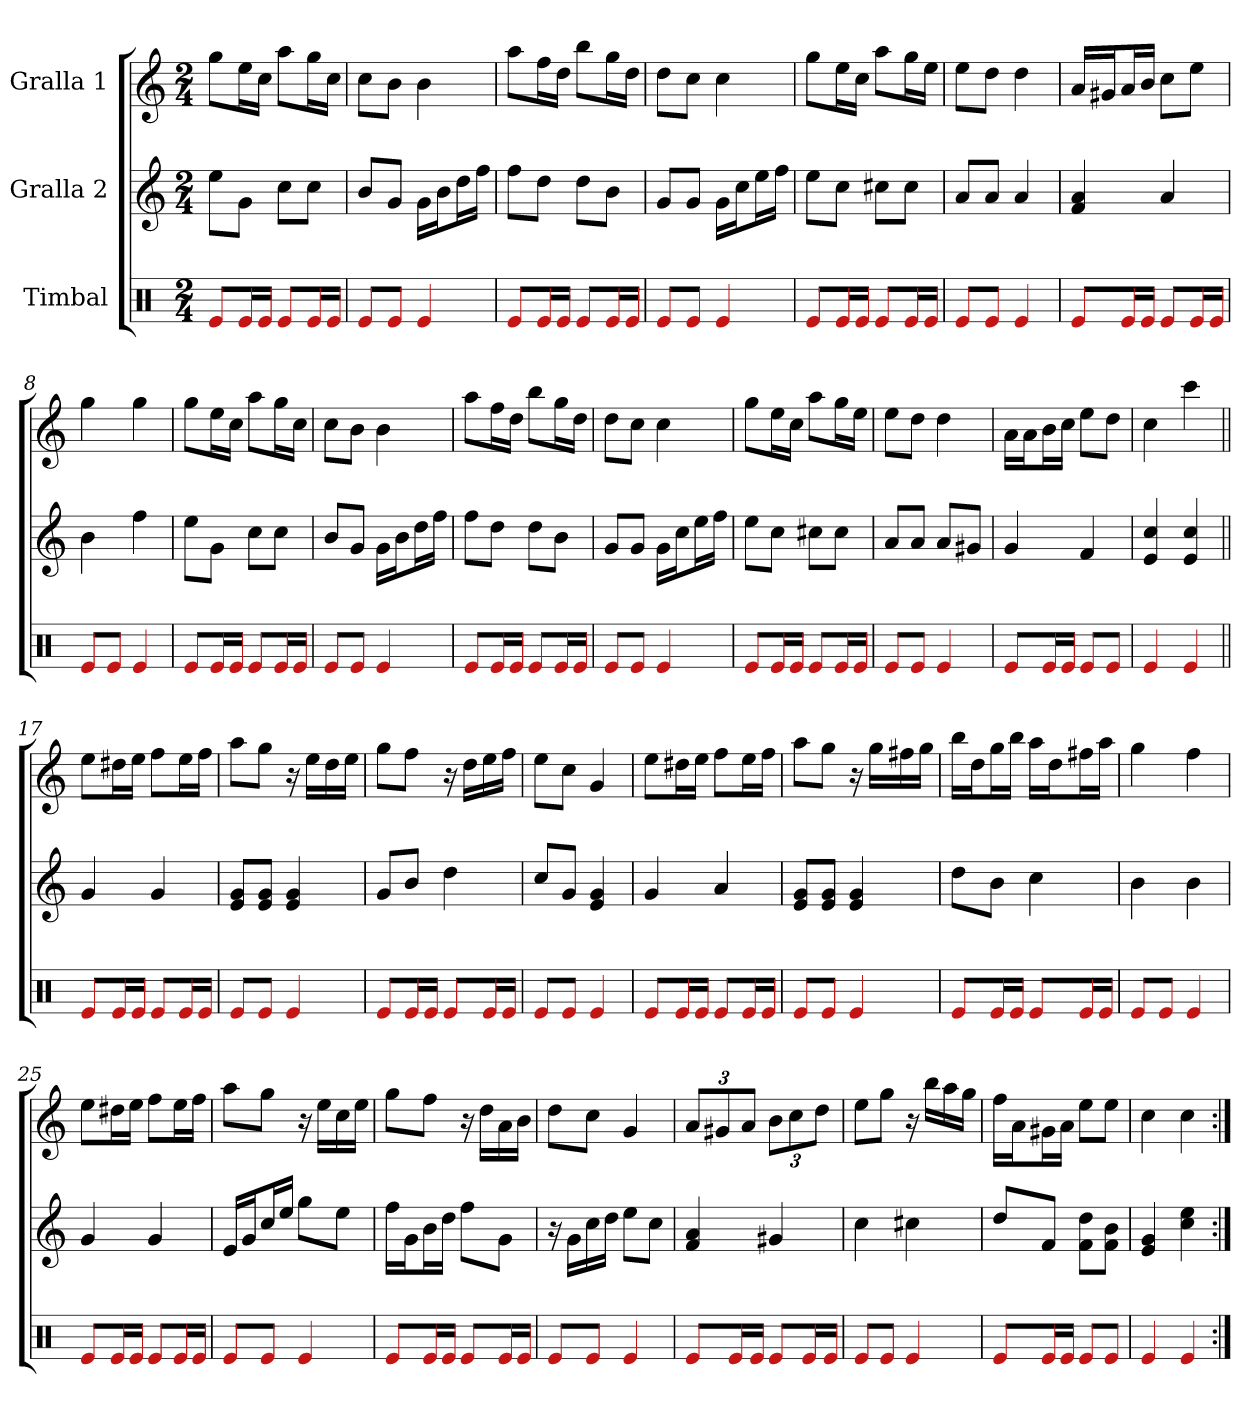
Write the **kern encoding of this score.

**kern	**kern	**kern
*part3	*part2	*part1
*staff3	*staff2	*staff1
*I"Timbal	*I"Gralla 2	*I"Gralla 1
*clefX	*clefG2	*clefG2
*k[]	*k[]	*k[]
*M2/4	*M2/4	*M2/4
=1	=1	=1
8e/L	8ee\L	8gg\L
16e/L	8g\J	16ee\L
16e/JJ	.	16cc\JJ
8e/L	8cc\L	8aa\L
16e/L	8cc\J	16gg\L
16e/JJ	.	16cc\JJ
=2	=2	=2
8e/L	8b/L	8cc\L
8e/J	8g/J	8b\J
4e	16g\LL	4b
.	16b\J	.
.	16dd\L	.
.	16ff\JJ	.
=3	=3	=3
8e/L	8ff\L	8aa\L
16e/L	8dd\J	16ff\L
16e/JJ	.	16dd\JJ
8e/L	8dd\L	8bb\L
16e/L	8b\J	16gg\L
16e/JJ	.	16dd\JJ
=4	=4	=4
8e/L	8g/L	8dd\L
8e/J	8g/J	8cc\J
4e	16g\LL	4cc
.	16cc\J	.
.	16ee\L	.
.	16ff\JJ	.
=5	=5	=5
8e/L	8ee\L	8gg\L
16e/L	8cc\J	16ee\L
16e/JJ	.	16cc\JJ
8e/L	8cc#\L	8aa\L
16e/L	8cc#\J	16gg\L
16e/JJ	.	16ee\JJ
=6	=6	=6
8e/L	8a/L	8ee\L
8e/J	8a/J	8dd\J
4e	4a	4dd
=7	=7	=7
8e/L	4f 4a	16a/LL
.	.	16g#/J
16e/L	.	16a/L
16e/JJ	.	16b/JJ
8e/L	4a	8cc\L
16e/L	.	8ee\J
16e/JJ	.	.
=8	=8	=8
8e/L	4b	4gg
8e/J	.	.
4e	4ff	4gg
=9	=9	=9
8e/L	8ee\L	8gg\L
16e/L	8g\J	16ee\L
16e/JJ	.	16cc\JJ
8e/L	8cc\L	8aa\L
16e/L	8cc\J	16gg\L
16e/JJ	.	16cc\JJ
=10	=10	=10
8e/L	8b/L	8cc\L
8e/J	8g/J	8b\J
4e	16g\LL	4b
.	16b\J	.
.	16dd\L	.
.	16ff\JJ	.
=11	=11	=11
8e/L	8ff\L	8aa\L
16e/L	8dd\J	16ff\L
16e/JJ	.	16dd\JJ
8e/L	8dd\L	8bb\L
16e/L	8b\J	16gg\L
16e/JJ	.	16dd\JJ
=12	=12	=12
8e/L	8g/L	8dd\L
8e/J	8g/J	8cc\J
4e	16g\LL	4cc
.	16cc\J	.
.	16ee\L	.
.	16ff\JJ	.
=13	=13	=13
8e/L	8ee\L	8gg\L
16e/L	8cc\J	16ee\L
16e/JJ	.	16cc\JJ
8e/L	8cc#\L	8aa\L
16e/L	8cc#\J	16gg\L
16e/JJ	.	16ee\JJ
=14	=14	=14
8e/L	8a/L	8ee\L
8e/J	8a/J	8dd\J
4e	8a/L	4dd
.	8g#/J	.
=15	=15	=15
8e/L	4g	16a\LL
.	.	16a\J
16e/L	.	16b\L
16e/JJ	.	16cc\JJ
8e/L	4f	8ee\L
8e/J	.	8dd\J
=16	=16	=16
4e	4cc 4e	4cc
4e	4e 4cc	4ccc
=17||	=17||	=17||
8e/L	4g	8ee\L
16e/L	.	16dd#\L
16e/JJ	.	16ee\JJ
8e/L	4g	8ff\L
16e/L	.	16ee\L
16e/JJ	.	16ff\JJ
=18	=18	=18
8e/L	8e/ 8g/L	8aa\L
8e/J	8e/ 8g/J	8gg\J
4e	4e 4g	16r
.	.	16ee\LL
.	.	16dd\
.	.	16ee\JJ
=19	=19	=19
8e/L	8g/L	8gg\L
16e/L	8b/J	8ff\J
16e/JJ	.	.
8e/L	4dd	16r
.	.	16dd\LL
16e/L	.	16ee\
16e/JJ	.	16ff\JJ
=20	=20	=20
8e/L	8cc/L	8ee\L
8e/J	8g/J	8cc\J
4e	4e 4g	4g
=21	=21	=21
8e/L	4g	8ee\L
16e/L	.	16dd#\L
16e/JJ	.	16ee\JJ
8e/L	4a	8ff\L
16e/L	.	16ee\L
16e/JJ	.	16ff\JJ
=22	=22	=22
8e/L	8e/ 8g/L	8aa\L
8e/J	8e/ 8g/J	8gg\J
4e	4e 4g	16r
.	.	16gg\LL
.	.	16ff#\
.	.	16gg\JJ
=23	=23	=23
8e/L	8dd\L	16bb\LL
.	.	16dd\J
16e/L	8b\J	16gg\L
16e/JJ	.	16bb\JJ
8e/L	4cc	16aa\LL
.	.	16dd\J
16e/L	.	16ff#\L
16e/JJ	.	16aa\JJ
=24	=24	=24
8e/L	4b	4gg
8e/J	.	.
4e	4b	4ff
=25	=25	=25
8e/L	4g	8ee\L
16e/L	.	16dd#\L
16e/JJ	.	16ee\JJ
8e/L	4g	8ff\L
16e/L	.	16ee\L
16e/JJ	.	16ff\JJ
=26	=26	=26
8e/L	16e/LL	8aa\L
.	16g/J	.
8e/J	16cc/L	8gg\J
.	16ee/JJ	.
4e	8gg\L	16r
.	.	16ee\LL
.	8ee\J	16cc\
.	.	16ee\JJ
=27	=27	=27
8e/L	16ff\LL	8gg\L
.	16g\J	.
16e/L	16b\L	8ff\J
16e/JJ	16dd\JJ	.
8e/L	8ff\L	16r
.	.	16dd\LL
16e/L	8g\J	16a\
16e/JJ	.	16b\JJ
=28	=28	=28
8e/L	16r	8dd\L
.	16g\LL	.
8e/J	16cc\	8cc\J
.	16dd\JJ	.
4e	8ee\L	4g
.	8cc\J	.
=29	=29	=29
8e/L	4f 4a	12a/L
.	.	12g#/
16e/L	.	.
.	.	12a/J
16e/JJ	.	.
8e/L	4g#	12b\L
.	.	12cc\
16e/L	.	.
.	.	12dd\J
16e/JJ	.	.
=30	=30	=30
8e/L	4cc	8ee\L
8e/J	.	8gg\J
4e	4cc#	16r
.	.	16bb\LL
.	.	16aa\
.	.	16gg\JJ
=31	=31	=31
8e/L	8dd/L	16ff\LL
.	.	16a\J
16e/L	8f/J	16g#\L
16e/JJ	.	16a\JJ
8e/L	8dd\ 8f\L	8ee\L
8e/J	8f\ 8b\J	8ee\J
=32	=32	=32
4e	4g 4e	4cc
4e	4cc 4ee	4cc
=:|!	=:|!	=:|!
*-	*-	*-
